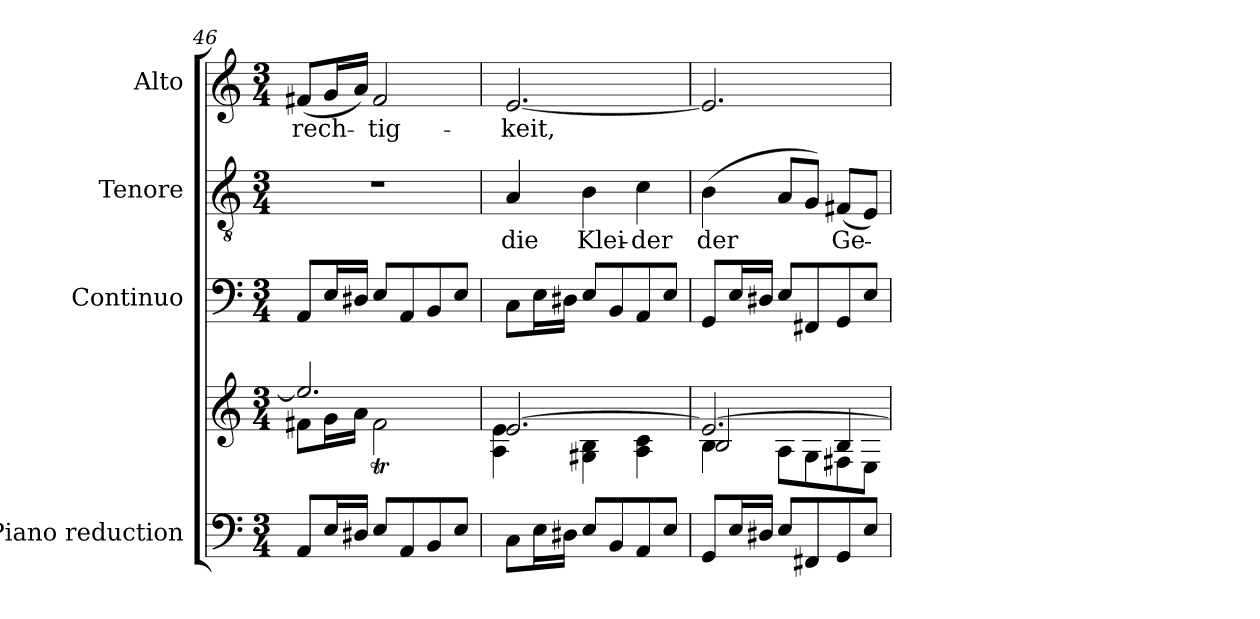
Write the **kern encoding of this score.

**kern	**kern	**kern	**kern	**text	**kern	**text
*part4	*part4	*part3	*part2	*part2	*part1	*part1
*staff5	*staff4	*staff3	*staff2	*staff2	*staff1	*staff1
*I"Piano reduction	*	*I"Continuo	*I"Tenore	*	*I"Alto	*
*I'Pno	*	*	*	*	*	*
*clefF4	*clefG2	*clefF4	*clefGv2	*	*clefG2	*
*k[]	*k[]	*k[]	*k[]	*	*k[]	*
*M3/4	*M3/4	*M3/4	*M3/4	*	*M3/4	*
=46	=46	=46	=46	=46	=46	=46
*	*^	*	*	*	*	*
!	!	!	!	!	!	!	!LO:LY:b
8AA/L	2.ee/]	8f#X\L	8AA/L	2.r	.	(8f#X/L	-rech-
16E/L	.	16g\L	16E/L	.	.	16g/L	.
16D#X/JJ	.	16a\JJ	16D#X/JJ	.	.	16a/JJ)	.
!	!	!	!	!	!	!	!LO:LY:b
8E/L	.	2f#t\	8E/L	.	.	2f#/	-tig-
8AA/	.	.	8AA/	.	.	.	.
8BB/	.	.	8BB/	.	.	.	.
8E/J	.	.	8E/J	.	.	.	.
!!LO:LB:g=z
=47	=47	=47	=47	=47	=47	=47	=47
!	!	!	!	!	!LO:LY:b	!	!LO:LY:b
8C\L	[2.e/	4A\ 4e\	8C\L	4A/	die	[2.e/	-keit,
16E\L	.	.	16E\L	.	.	.	.
16D#X\JJ	.	.	16D#X\JJ	.	.	.	.
!	!	!	!	!	!LO:LY:b	!	!
8E/L	.	4G#X\ 4B\	8E/L	4B\	Klei-	.	.
8BB/	.	.	8BB/	.	.	.	.
!	!	!	!	!	!LO:LY:b	!	!
8AA/	.	4A\ 4c\	8AA/	4c\	-der	.	.
8E/J	.	.	8E/J	.	.	.	.
=48	=48	=48	=48	=48	=48	=48	=48
*	*	*^	*	*	*	*	*
!	!	!	!	!	!	!LO:LY:b	!	!
8GG/L	2.e/_	4B\	2B/	8GG/L	(4B\	der	2.e/]	.
16E/L	.	.	.	16E/L	.	.	.	.
16D#X/JJ	.	.	.	16D#X/JJ	.	.	.	.
8E/L	.	8A\L	.	8E/L	8A/L	.	.	.
8FF#X/	.	8G\	.	8FF#X/	8G/J)	.	.	.
!	!	!	!	!	!	!LO:LY:b	!	!
8GG/	.	8F#X\	4B/	8GG/	(8F#X/L	Ge-	.	.
8E/J	.	8E\J	.	8E/J	8E/J)	.	.	.
*	*v	*v	*v	*	*	*	*	*
=	=	=	=	=	=	=
*-	*-	*-	*-	*-	*-	*-
